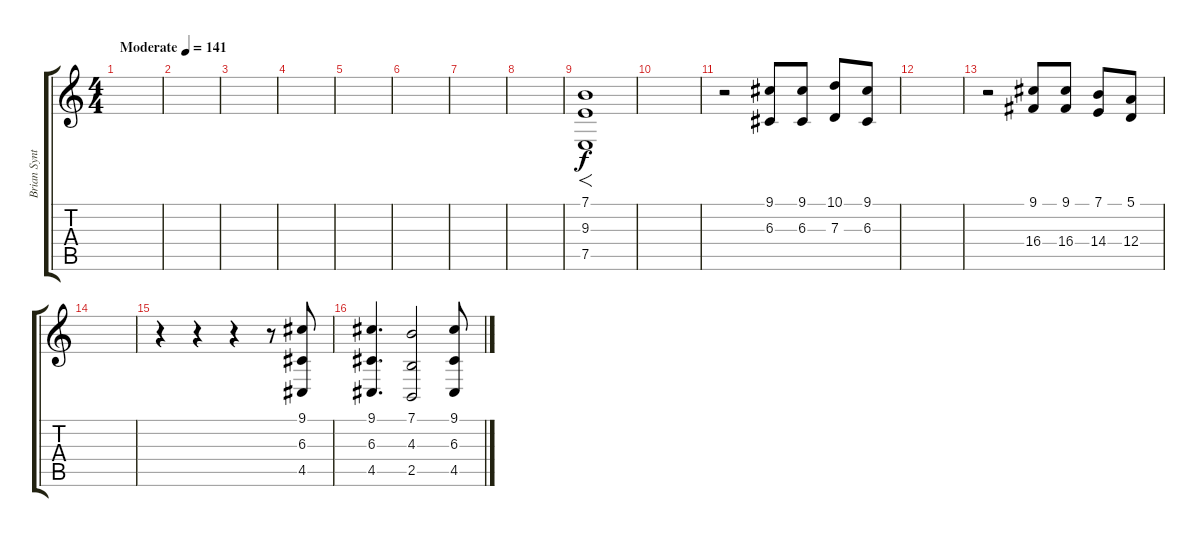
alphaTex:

\track ("Brian Synth" "Brian Synt") {instrument lead1square}
\staff {score tabs}
\tuning (E4 B3 G3 D3 A2 E2) {hide}
\ts (4 4)
\tempo (141 "Moderate")
\clef g2
\ks c
|
|
|
|
|
|
|
|
(7.1 9.3 7.5).1{f volume 16 instrument lead8bassandlead} |
|
r.2 (9.1 6.3).8{volume 10 instrument lead2sawtooth} (9.1 6.3).8 (10.1 7.3).8 (9.1 6.3).8 |
|
r.2 (9.1 16.4).8 (9.1 16.4).8 (7.1 14.4).8 (5.1 12.4).8 |
|
r.4 r.4 r.4 r.8 (9.1 6.3 4.5).8 |
(9.1 6.3 4.5).4{d} (7.1 4.3 2.5).2 (9.1 6.3 4.5).8
